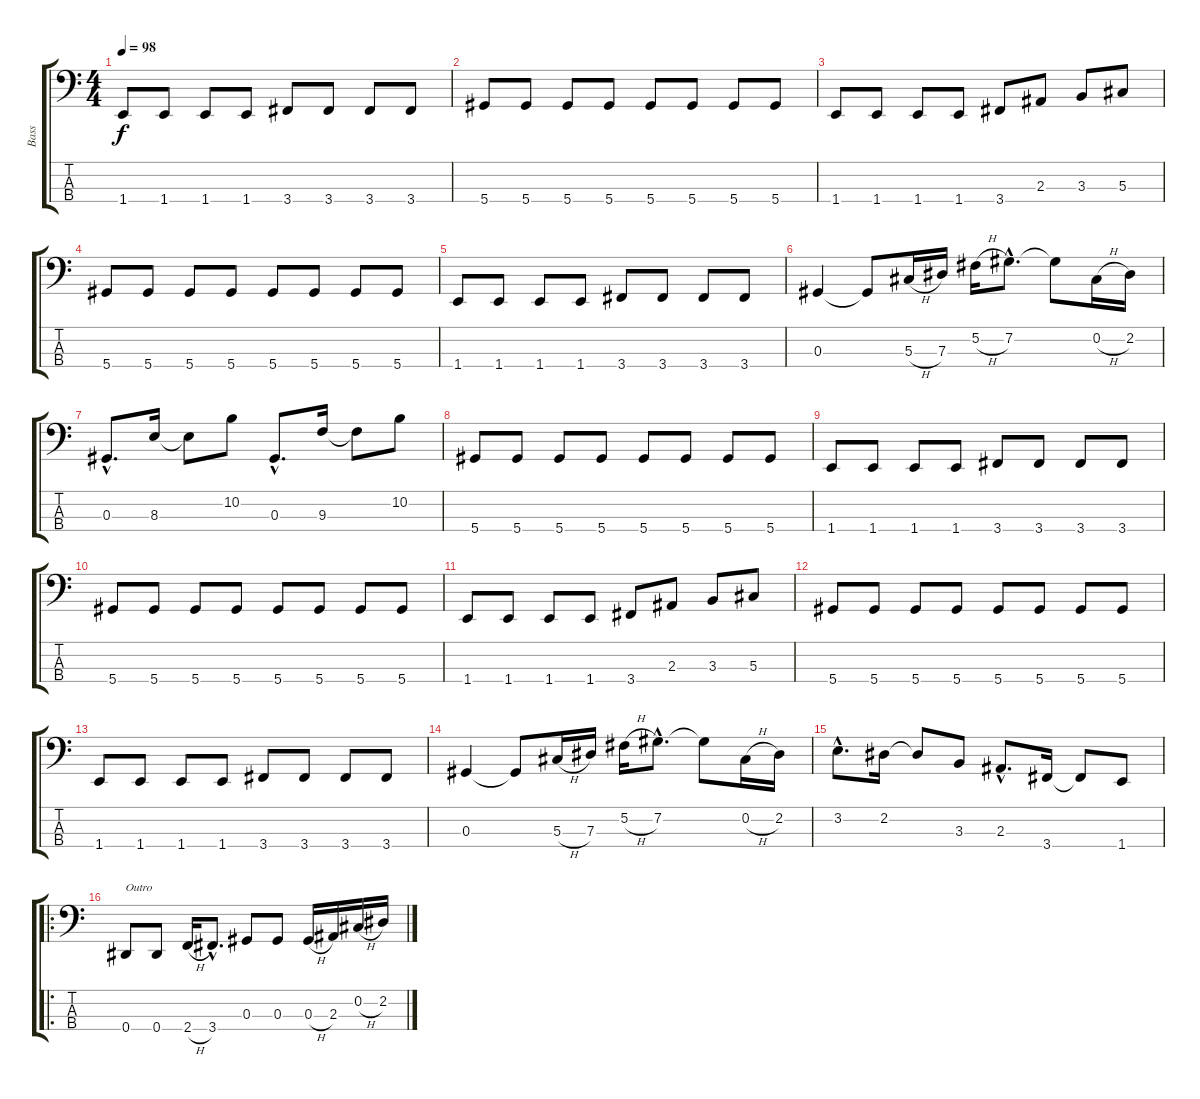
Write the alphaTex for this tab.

\track ("Bass" "Bass") {instrument electricbasspick}
\staff {score tabs}
\tuning (Gb2 Db2 Ab1 Eb1) {hide}
\ts (4 4)
\tempo 98
\clef f4
\ks c
1.4.8{dy f} 1.4.8 1.4.8 1.4.8 3.4.8 3.4.8 3.4.8 3.4.8 |
5.4.8 5.4.8 5.4.8 5.4.8 5.4.8 5.4.8 5.4.8 5.4.8 |
1.4.8 1.4.8 1.4.8 1.4.8 3.4.8 2.3.8 3.3.8 5.3.8 |
5.4.8 5.4.8 5.4.8 5.4.8 5.4.8 5.4.8 5.4.8 5.4.8 |
1.4.8 1.4.8 1.4.8 1.4.8 3.4.8 3.4.8 3.4.8 3.4.8 |
0.3.4 0.3{t}.8 5.3{h}.16 7.3.16 5.2{h}.16 7.2{hac}.8{d} 7.2{t}.8 0.2{h}.16 2.2.16 |
0.3{hac}.8{d} 8.3.16 8.3{t}.8 10.2.8 0.3{hac}.8{d} 9.3.16 9.3{t}.8 10.2.8 |
5.4.8 5.4.8 5.4.8 5.4.8 5.4.8 5.4.8 5.4.8 5.4.8 |
1.4.8 1.4.8 1.4.8 1.4.8 3.4.8 3.4.8 3.4.8 3.4.8 |
5.4.8 5.4.8 5.4.8 5.4.8 5.4.8 5.4.8 5.4.8 5.4.8 |
1.4.8 1.4.8 1.4.8 1.4.8 3.4.8 2.3.8 3.3.8 5.3.8 |
5.4.8 5.4.8 5.4.8 5.4.8 5.4.8 5.4.8 5.4.8 5.4.8 |
1.4.8 1.4.8 1.4.8 1.4.8 3.4.8 3.4.8 3.4.8 3.4.8 |
0.3.4 0.3{t}.8 5.3{h}.16 7.3.16 5.2{h}.16 7.2{hac}.8{d} 7.2{t}.8 0.2{h}.16 2.2.16 |
3.2{hac}.8{d} 2.2.16 2.2{t}.8 3.3.8 2.3{hac}.8{d} 3.4.16 3.4{t}.8 1.4.8 |
\ro
0.4.8{txt "Outro"} 0.4.8 2.4{h}.16 3.4{hac}.8{d} 0.3.8 0.3.8 0.3{h}.16 2.3.16 0.2{h}.16 2.2.16
